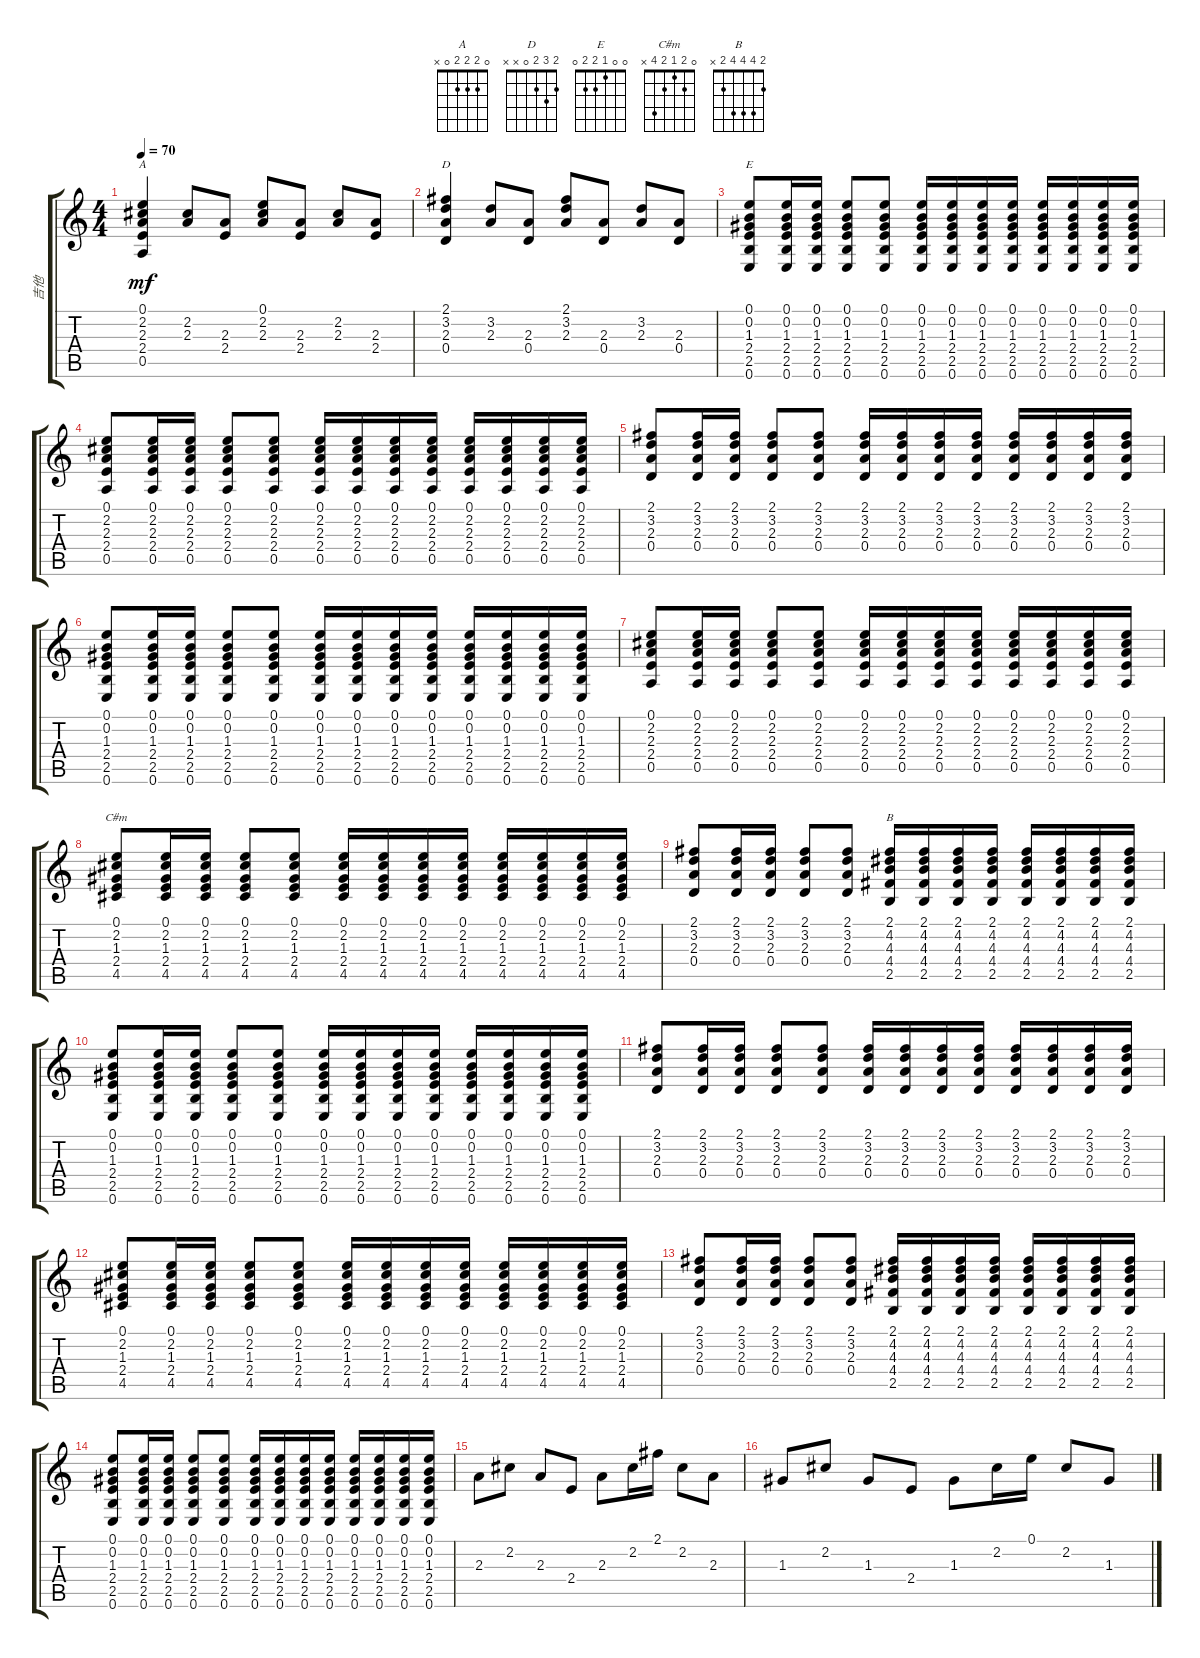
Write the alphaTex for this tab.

\track ("吉他" "吉他") {instrument acousticguitarsteel}
\staff {score tabs}
\tuning (E4 B3 G3 D3 A2 E2) {hide}
\chord ("A" 0 2 2 2 0 x)
\chord ("D" 2 3 2 0 x x)
\chord ("E" 0 0 1 2 2 0)
\chord ("C#m" 0 2 1 2 4 x)
\chord ("B" 2 4 4 4 2 x)
\ts (4 4)
\tempo 70
\clef g2
\ks c
(0.1 2.2 2.3 2.4 0.5).4{ch "A" dy mf} (2.2 2.3).8 (2.3 2.4).8 (0.1 2.2 2.3).8 (2.3 2.4).8 (2.2 2.3).8 (2.3 2.4).8 |
(2.1 3.2 2.3 0.4).4{ch "D"} (3.2 2.3).8 (2.3 0.4).8 (2.1 3.2 2.3).8 (2.3 0.4).8 (3.2 2.3).8 (2.3 0.4).8 |
(0.1 0.2 1.3 2.4 2.5 0.6).8{ch "E"} (0.1 0.2 1.3 2.4 2.5 0.6).16 (0.1 0.2 1.3 2.4 2.5 0.6).16 (0.1 0.2 1.3 2.4 2.5 0.6).8 (0.1 0.2 1.3 2.4 2.5 0.6).8 (0.1 0.2 1.3 2.4 2.5 0.6).16 (0.1 0.2 1.3 2.4 2.5 0.6).16 (0.1 0.2 1.3 2.4 2.5 0.6).16 (0.1 0.2 1.3 2.4 2.5 0.6).16 (0.1 0.2 1.3 2.4 2.5 0.6).16 (0.1 0.2 1.3 2.4 2.5 0.6).16 (0.1 0.2 1.3 2.4 2.5 0.6).16 (0.1 0.2 1.3 2.4 2.5 0.6).16 |
(0.1 2.2 2.3 2.4 0.5).8 (0.1 2.2 2.3 2.4 0.5).16 (0.1 2.2 2.3 2.4 0.5).16 (0.1 2.2 2.3 2.4 0.5).8 (0.1 2.2 2.3 2.4 0.5).8 (0.1 2.2 2.3 2.4 0.5).16 (0.1 2.2 2.3 2.4 0.5).16 (0.1 2.2 2.3 2.4 0.5).16 (0.1 2.2 2.3 2.4 0.5).16 (0.1 2.2 2.3 2.4 0.5).16 (0.1 2.2 2.3 2.4 0.5).16 (0.1 2.2 2.3 2.4 0.5).16 (0.1 2.2 2.3 2.4 0.5).16 |
(2.1 3.2 2.3 0.4).8 (2.1 3.2 2.3 0.4).16 (2.1 3.2 2.3 0.4).16 (2.1 3.2 2.3 0.4).8 (2.1 3.2 2.3 0.4).8 (2.1 3.2 2.3 0.4).16 (2.1 3.2 2.3 0.4).16 (2.1 3.2 2.3 0.4).16 (2.1 3.2 2.3 0.4).16 (2.1 3.2 2.3 0.4).16 (2.1 3.2 2.3 0.4).16 (2.1 3.2 2.3 0.4).16 (2.1 3.2 2.3 0.4).16 |
(0.1 0.2 1.3 2.4 2.5 0.6).8 (0.1 0.2 1.3 2.4 2.5 0.6).16 (0.1 0.2 1.3 2.4 2.5 0.6).16 (0.1 0.2 1.3 2.4 2.5 0.6).8 (0.1 0.2 1.3 2.4 2.5 0.6).8 (0.1 0.2 1.3 2.4 2.5 0.6).16 (0.1 0.2 1.3 2.4 2.5 0.6).16 (0.1 0.2 1.3 2.4 2.5 0.6).16 (0.1 0.2 1.3 2.4 2.5 0.6).16 (0.1 0.2 1.3 2.4 2.5 0.6).16 (0.1 0.2 1.3 2.4 2.5 0.6).16 (0.1 0.2 1.3 2.4 2.5 0.6).16 (0.1 0.2 1.3 2.4 2.5 0.6).16 |
(0.1 2.2 2.3 2.4 0.5).8 (0.1 2.2 2.3 2.4 0.5).16 (0.1 2.2 2.3 2.4 0.5).16 (0.1 2.2 2.3 2.4 0.5).8 (0.1 2.2 2.3 2.4 0.5).8 (0.1 2.2 2.3 2.4 0.5).16 (0.1 2.2 2.3 2.4 0.5).16 (0.1 2.2 2.3 2.4 0.5).16 (0.1 2.2 2.3 2.4 0.5).16 (0.1 2.2 2.3 2.4 0.5).16 (0.1 2.2 2.3 2.4 0.5).16 (0.1 2.2 2.3 2.4 0.5).16 (0.1 2.2 2.3 2.4 0.5).16 |
(0.1 2.2 1.3 2.4 4.5).8{ch "C#m"} (0.1 2.2 1.3 2.4 4.5).16 (0.1 2.2 1.3 2.4 4.5).16 (0.1 2.2 1.3 2.4 4.5).8 (0.1 2.2 1.3 2.4 4.5).8 (0.1 2.2 1.3 2.4 4.5).16 (0.1 2.2 1.3 2.4 4.5).16 (0.1 2.2 1.3 2.4 4.5).16 (0.1 2.2 1.3 2.4 4.5).16 (0.1 2.2 1.3 2.4 4.5).16 (0.1 2.2 1.3 2.4 4.5).16 (0.1 2.2 1.3 2.4 4.5).16 (0.1 2.2 1.3 2.4 4.5).16 |
(2.1 3.2 2.3 0.4).8 (2.1 3.2 2.3 0.4).16 (2.1 3.2 2.3 0.4).16 (2.1 3.2 2.3 0.4).8 (2.1 3.2 2.3 0.4).8 (2.1 4.2 4.3 4.4 2.5).16{ch "B"} (2.1 4.2 4.3 4.4 2.5).16 (2.1 4.2 4.3 4.4 2.5).16 (2.1 4.2 4.3 4.4 2.5).16 (2.1 4.2 4.3 4.4 2.5).16 (2.1 4.2 4.3 4.4 2.5).16 (2.1 4.2 4.3 4.4 2.5).16 (2.1 4.2 4.3 4.4 2.5).16 |
(0.1 0.2 1.3 2.4 2.5 0.6).8 (0.1 0.2 1.3 2.4 2.5 0.6).16 (0.1 0.2 1.3 2.4 2.5 0.6).16 (0.1 0.2 1.3 2.4 2.5 0.6).8 (0.1 0.2 1.3 2.4 2.5 0.6).8 (0.1 0.2 1.3 2.4 2.5 0.6).16 (0.1 0.2 1.3 2.4 2.5 0.6).16 (0.1 0.2 1.3 2.4 2.5 0.6).16 (0.1 0.2 1.3 2.4 2.5 0.6).16 (0.1 0.2 1.3 2.4 2.5 0.6).16 (0.1 0.2 1.3 2.4 2.5 0.6).16 (0.1 0.2 1.3 2.4 2.5 0.6).16 (0.1 0.2 1.3 2.4 2.5 0.6).16 |
(2.1 3.2 2.3 0.4).8 (2.1 3.2 2.3 0.4).16 (2.1 3.2 2.3 0.4).16 (2.1 3.2 2.3 0.4).8 (2.1 3.2 2.3 0.4).8 (2.1 3.2 2.3 0.4).16 (2.1 3.2 2.3 0.4).16 (2.1 3.2 2.3 0.4).16 (2.1 3.2 2.3 0.4).16 (2.1 3.2 2.3 0.4).16 (2.1 3.2 2.3 0.4).16 (2.1 3.2 2.3 0.4).16 (2.1 3.2 2.3 0.4).16 |
(0.1 2.2 1.3 2.4 4.5).8 (0.1 2.2 1.3 2.4 4.5).16 (0.1 2.2 1.3 2.4 4.5).16 (0.1 2.2 1.3 2.4 4.5).8 (0.1 2.2 1.3 2.4 4.5).8 (0.1 2.2 1.3 2.4 4.5).16 (0.1 2.2 1.3 2.4 4.5).16 (0.1 2.2 1.3 2.4 4.5).16 (0.1 2.2 1.3 2.4 4.5).16 (0.1 2.2 1.3 2.4 4.5).16 (0.1 2.2 1.3 2.4 4.5).16 (0.1 2.2 1.3 2.4 4.5).16 (0.1 2.2 1.3 2.4 4.5).16 |
(2.1 3.2 2.3 0.4).8 (2.1 3.2 2.3 0.4).16 (2.1 3.2 2.3 0.4).16 (2.1 3.2 2.3 0.4).8 (2.1 3.2 2.3 0.4).8 (2.1 4.2 4.3 4.4 2.5).16 (2.1 4.2 4.3 4.4 2.5).16 (2.1 4.2 4.3 4.4 2.5).16 (2.1 4.2 4.3 4.4 2.5).16 (2.1 4.2 4.3 4.4 2.5).16 (2.1 4.2 4.3 4.4 2.5).16 (2.1 4.2 4.3 4.4 2.5).16 (2.1 4.2 4.3 4.4 2.5).16 |
(0.1 0.2 1.3 2.4 2.5 0.6).8 (0.1 0.2 1.3 2.4 2.5 0.6).16 (0.1 0.2 1.3 2.4 2.5 0.6).16 (0.1 0.2 1.3 2.4 2.5 0.6).8 (0.1 0.2 1.3 2.4 2.5 0.6).8 (0.1 0.2 1.3 2.4 2.5 0.6).16 (0.1 0.2 1.3 2.4 2.5 0.6).16 (0.1 0.2 1.3 2.4 2.5 0.6).16 (0.1 0.2 1.3 2.4 2.5 0.6).16 (0.1 0.2 1.3 2.4 2.5 0.6).16 (0.1 0.2 1.3 2.4 2.5 0.6).16 (0.1 0.2 1.3 2.4 2.5 0.6).16 (0.1 0.2 1.3 2.4 2.5 0.6).16 |
2.3.8 2.2.8 2.3.8 2.4.8 2.3.8 2.2.16 2.1.16 2.2.8 2.3.8 |
1.3.8 2.2.8 1.3.8 2.4.8 1.3.8 2.2.16 0.1.16 2.2.8 1.3.8
